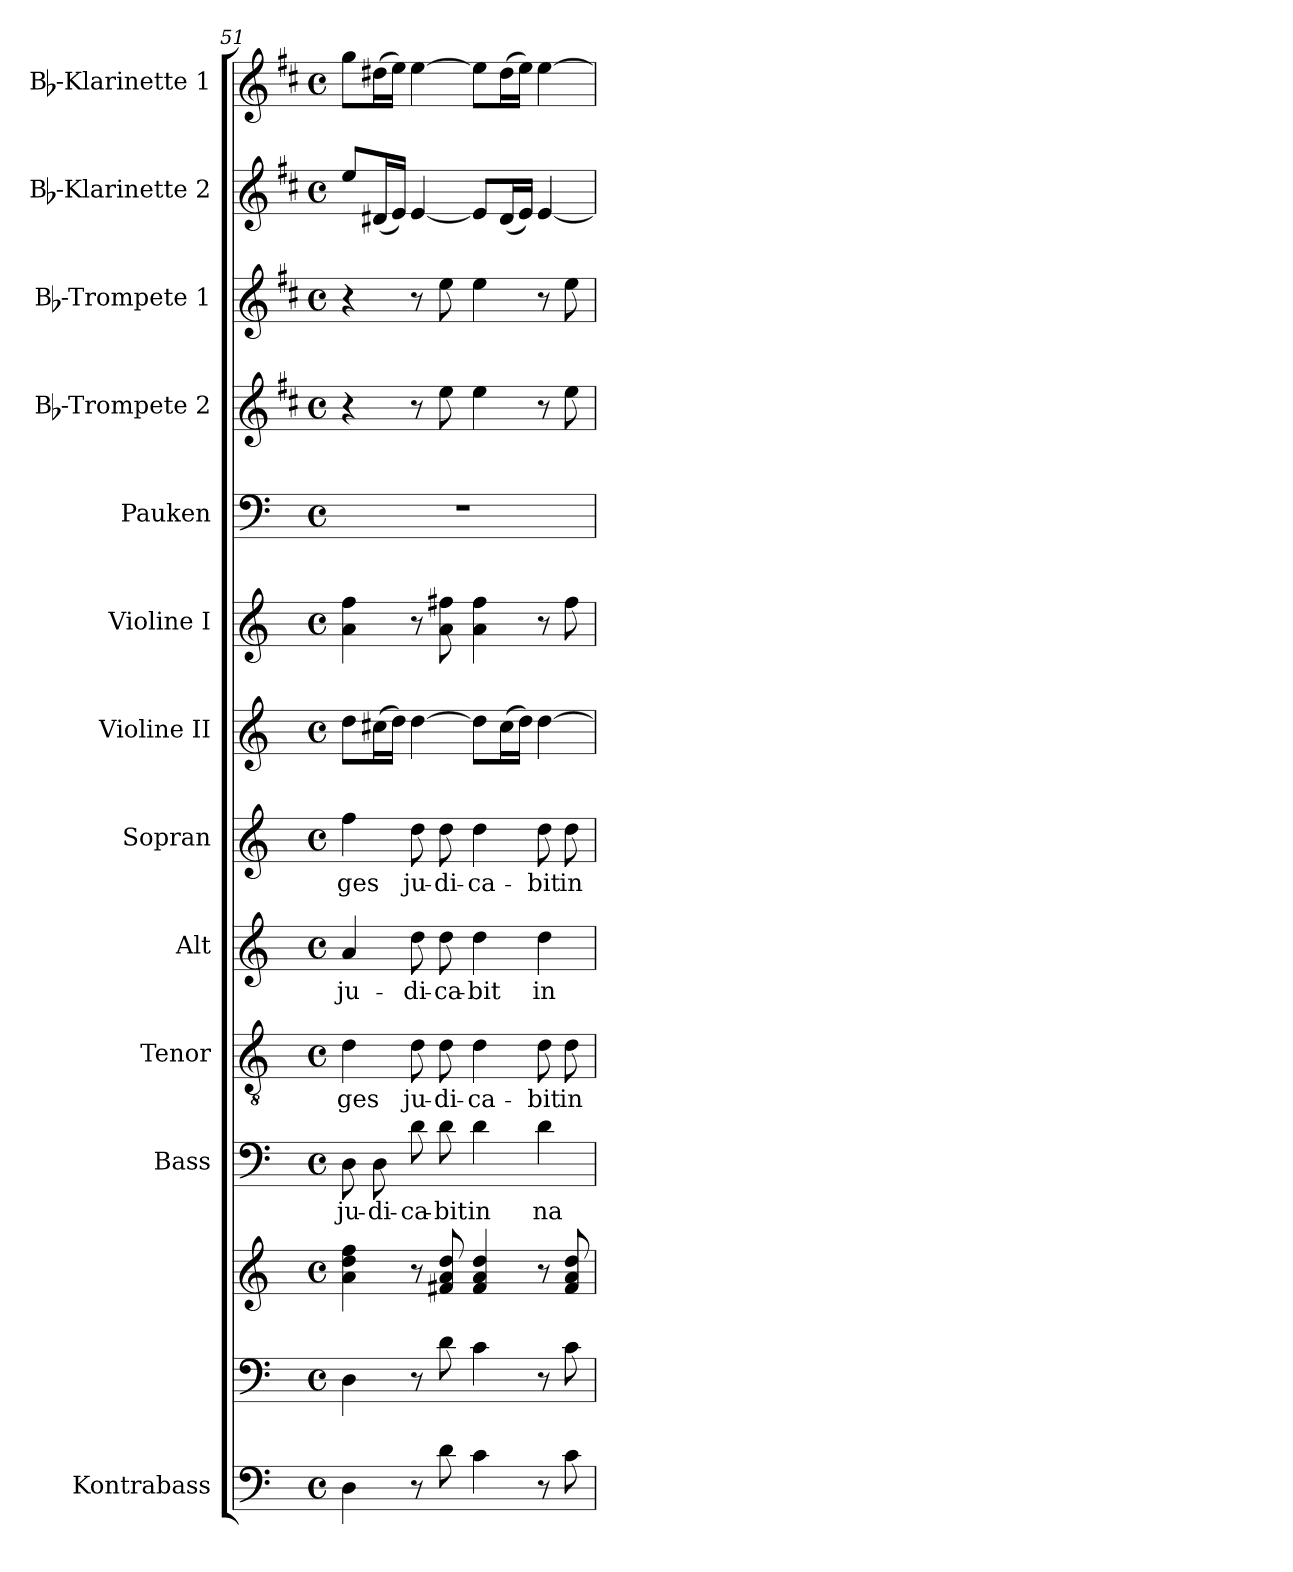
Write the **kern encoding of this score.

**kern	**kern	**kern	**kern	**text	**kern	**text	**kern	**text	**kern	**text	**kern	**kern	**kern	**kern	**kern	**kern	**kern
*part13	*part12	*part12	*part11	*part11	*part10	*part10	*part9	*part9	*part8	*part8	*part7	*part6	*part5	*part4	*part3	*part2	*part1
*staff14	*staff13	*staff12	*staff11	*staff11	*staff10	*staff10	*staff9	*staff9	*staff8	*staff8	*staff7	*staff6	*staff5	*staff4	*staff3	*staff2	*staff1
*I"Kontrabass	*	*	*I"Bass	*	*I"Tenor	*	*I"Alt	*	*I"Sopran	*	*I"Violine II	*I"Violine I	*I"Pauken	*I"Bb-Trompete 2	*I"Bb-Trompete 1	*I"Bb-Klarinette 2	*I"Bb-Klarinette 1
*I'Kb.	*	*	*I'B.	*	*I'T.	*	*I'A.	*	*I'S.	*	*I'Vl. II	*I'Vl. I	*I'Pk.	*I'Bb Trp. 2	*I'Bb Trp. 1	*I'Bb Kl. 2	*I'Bb Kl. 1
*clefF4	*clefF4	*clefG2	*clefF4	*	*clefGv2	*	*clefG2	*	*clefG2	*	*clefG2	*clefG2	*clefF4	*clefG2	*clefG2	*clefG2	*clefG2
*ITrd7c12	*	*	*	*	*	*	*	*	*	*	*	*	*	*ITrd1c2	*ITrd1c2	*ITrd1c2	*ITrd1c2
*k[]	*k[]	*k[]	*k[]	*	*k[]	*	*k[]	*	*k[]	*	*k[]	*k[]	*k[]	*k[]	*k[]	*k[]	*k[]
*C:	*C:	*C:	*C:	*	*C:	*	*C:	*	*C:	*	*C:	*C:	*C:	*C:	*C:	*C:	*C:
*M4/4	*M4/4	*M4/4	*M4/4	*	*M4/4	*	*M4/4	*	*M4/4	*	*M4/4	*M4/4	*M4/4	*M4/4	*M4/4	*M4/4	*M4/4
*met(c)	*met(c)	*met(c)	*met(c)	*	*met(c)	*	*met(c)	*	*met(c)	*	*met(c)	*met(c)	*met(c)	*met(c)	*met(c)	*met(c)	*met(c)
=51	=51	=51	=51	=51	=51	=51	=51	=51	=51	=51	=51	=51	=51	=51	=51	=51	=51
!	!	!	!	!LO:LY:b	!	!LO:LY:b	!	!LO:LY:b	!	!LO:LY:b	!	!	!	!	!	!	!
4DD\	4D\	4a\ 4dd\ 4ff\	8D\	ju-	4d\	-ges	4a/	ju-	4ff\	-ges	8dd\L	4a\ 4ff\	1r	4r	4r	8dd/L	8ff\L
!	!	!	!	!LO:LY:b	!	!	!	!	!	!	!	!	!	!	!	!	!
.	.	.	8D\	-di-	.	.	.	.	.	.	(>16cc#X\L	.	.	.	.	(<16c#X/L	(>16cc#X\L
.	.	.	.	.	.	.	.	.	.	.	16dd\JJ)	.	.	.	.	16d/JJ)	16dd\JJ)
!	!	!	!	!LO:LY:b	!	!LO:LY:b	!	!LO:LY:b	!	!LO:LY:b	!	!	!	!	!	!	!
8r	8r	8r	8d\	-ca-	8d\	ju-	8dd\	-di-	8dd\	ju-	[4dd\	8r	.	8r	8r	[4d/	[4dd\
!	!	!	!	!LO:LY:b	!	!LO:LY:b	!	!LO:LY:b	!	!LO:LY:b	!	!	!	!	!	!	!
8D\	8d\	8f#X/ 8a/ 8dd/	8d\	-bit	8d\	-di-	8dd\	-ca-	8dd\	-di-	.	8a\ 8ff#X\	.	8dd\	8dd\	.	.
!	!	!	!	!LO:LY:b	!	!LO:LY:b	!	!LO:LY:b	!	!LO:LY:b	!	!	!	!	!	!	!
4C\	4c\	4f#/ 4a/ 4dd/	4d\	in	4d\	-ca-	4dd\	-bit	4dd\	-ca-	8dd\L]	4a\ 4ff#\	.	4dd\	4dd\	8d/L]	8dd\L]
.	.	.	.	.	.	.	.	.	.	.	(>16cc#\L	.	.	.	.	(<16c#/L	(>16cc#\L
.	.	.	.	.	.	.	.	.	.	.	16dd\JJ)	.	.	.	.	16d/JJ)	16dd\JJ)
!	!	!	!	!LO:LY:b	!	!LO:LY:b	!	!LO:LY:b	!	!LO:LY:b	!	!	!	!	!	!	!
8r	8r	8r	4d\	na-	8d\	-bit	4dd\	in	8dd\	-bit	[4dd\	8r	.	8r	8r	[4d/	[4dd\
!	!	!	!	!	!	!LO:LY:b	!	!	!	!LO:LY:b	!	!	!	!	!	!	!
8C\	8c\	8f#/ 8a/ 8dd/	.	.	8d\	in	.	.	8dd\	in	.	8ff#\	.	8dd\	8dd\	.	.
=	=	=	=	=	=	=	=	=	=	=	=	=	=	=	=	=	=
*-	*-	*-	*-	*-	*-	*-	*-	*-	*-	*-	*-	*-	*-	*-	*-	*-	*-
